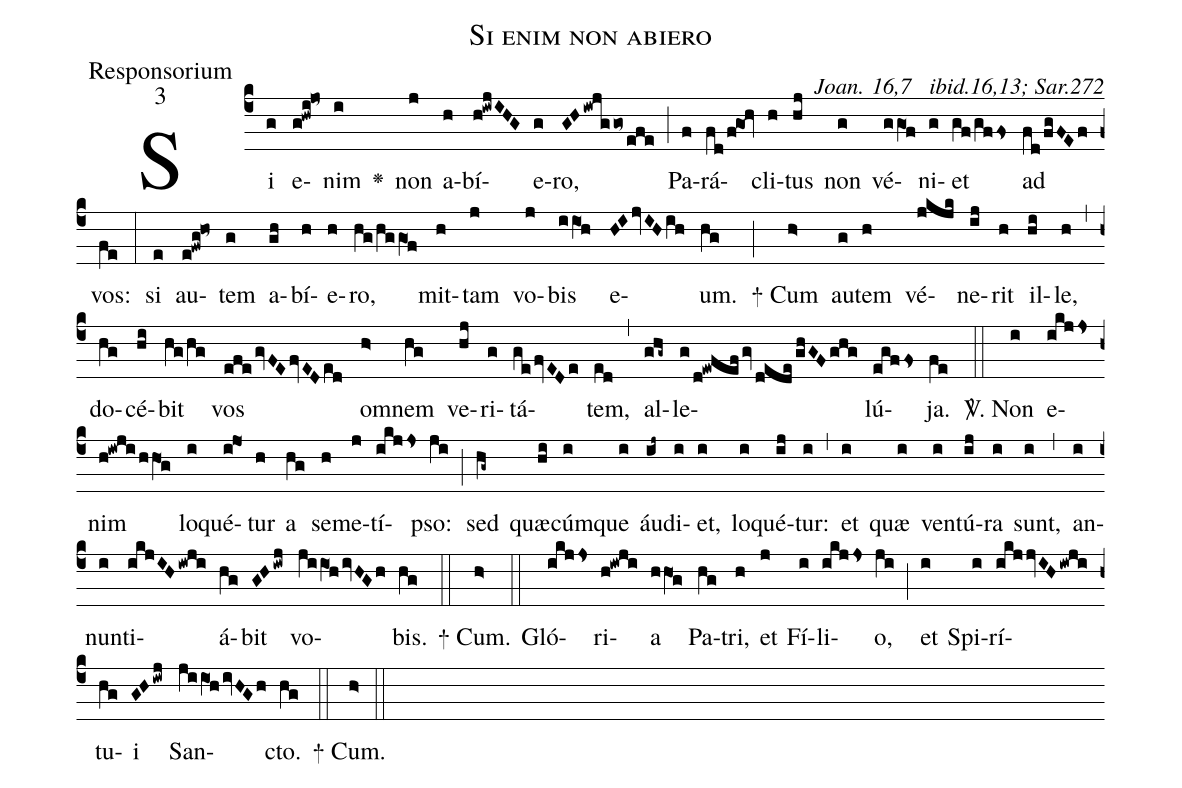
name:Si enim non abiero;
office-part:Responsorium;
mode:3;
commentary:ꝶ Joan. 16,7 ꝟ ibid.16,13; Sar.272;
%%
(c4)Si(g) e(g!hwi!jo~)nim(i) <v>\greheightstar</v>() non(j) a(h)bí(h!iwjIHG)e(g)ro,(GHiwjggo~/efe) (;)
Pa(f)rá(fd/f!go!hv)cli(h)tus(hj) non(g) vé(ggO1f)ni(g)et(gf/gffs) ad(fd/fgFEf) vos:(fe) (:)
si(e) au(e!fwg!ho~)tem(g) a(gh)bí(h)e(h)ro,(hg/hg/gO1f)
mit(h)tam(j) vo(j)bis(iiO1h) e(HIjvIHih)um.(hg) (;)

+
Cum(h>) au(g)tem(h) vé(jkjk)ne(ij)rit(h) il(hi)le,(h) (,)
do(hg)cé(hi)bit(hg/hg) vos(efegvFEfvEDed) om(h>)nem(hg) ve(hj)ri(g)tá(gefvEDe)tem,(ed) (,)
al(ghg~)le(g/d!ewfefgvdede/ghGFghg)lú(egffs)ja.(fe) (::)

<sp>V/</sp>.
Non(i) e(ikjjs)nim(h!iwjihhO1g) lo(i)qué(i!jo1)tur(h) a(hg) se(h)me(j)tí(ikjjs)pso:(ji) (;)
sed(hg~) quæ(hi)cúm(i)que(i) áu(ij~)di(i)et,(i)
lo(i)qué(ij)tur:(i) (,) et(i) quæ(i) ven(i)tú(ij)ra(i) sunt,(i) (,)
an(i)nun(i)ti(ikjIHiwji)á(hg)bit(GHiwj) vo(jiiO1hivHGh)bis.(hg) (::)

+ Cum.(h>) (::)

Gló(ikjjs)ri(h!iwji)a(hhO1g) Pa(hg)tri,(h)
et(j) Fí(i)li(ikjjs)o,(ji) (;)
et(i) Spi(i)rí(ikjjvIHiwji)tu(hg)i(GHiwj)
San(jiiO1hivHGh)cto.(hg) (::)

+ Cum.(h>) (::)
